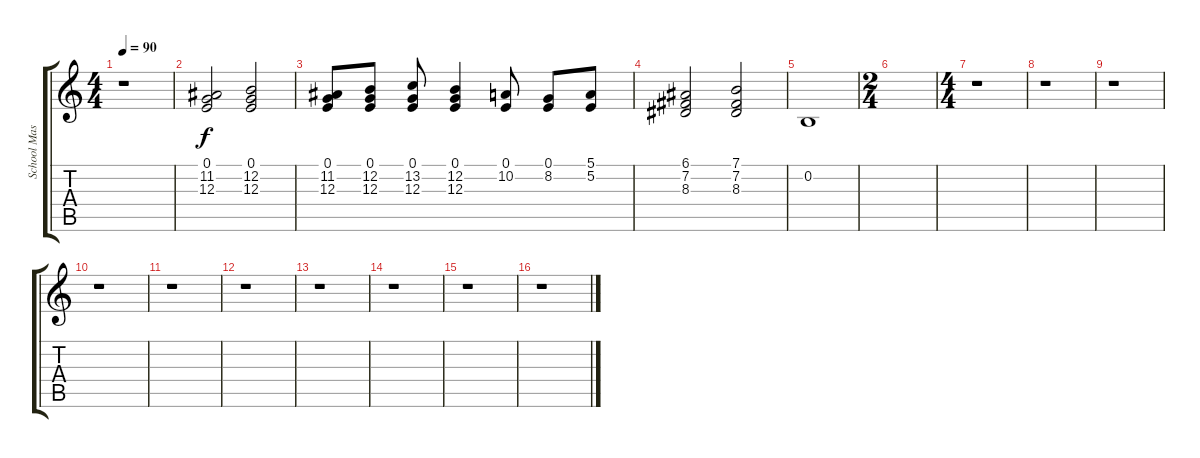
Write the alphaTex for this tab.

\track ("School Master" "School Mas") {instrument trumpet}
\staff {score tabs}
\tuning (E4 B3 G3 D3 A2 E2) {hide}
\ts (4 4)
\tempo 90
\clef g2
\ks c
r.1{dy f} |
(0.1 11.2 12.3).2 (0.1 12.2 12.3).2 |
(0.1 11.2 12.3).8 (0.1 12.2 12.3).8 (0.1 13.2 12.3).8 (0.1 12.2 12.3).4 (0.1 10.2).8 (0.1 8.2).8 (5.1 5.2).8 |
(6.1 7.2 8.3).2 (7.1 7.2 8.3).2 |
0.2.1 |
\ts (2 4)
|
\ts (4 4)
r.1 |
r.1 |
r.1 |
r.1 |
r.1 |
r.1 |
r.1 |
r.1 |
r.1 |
r.1
